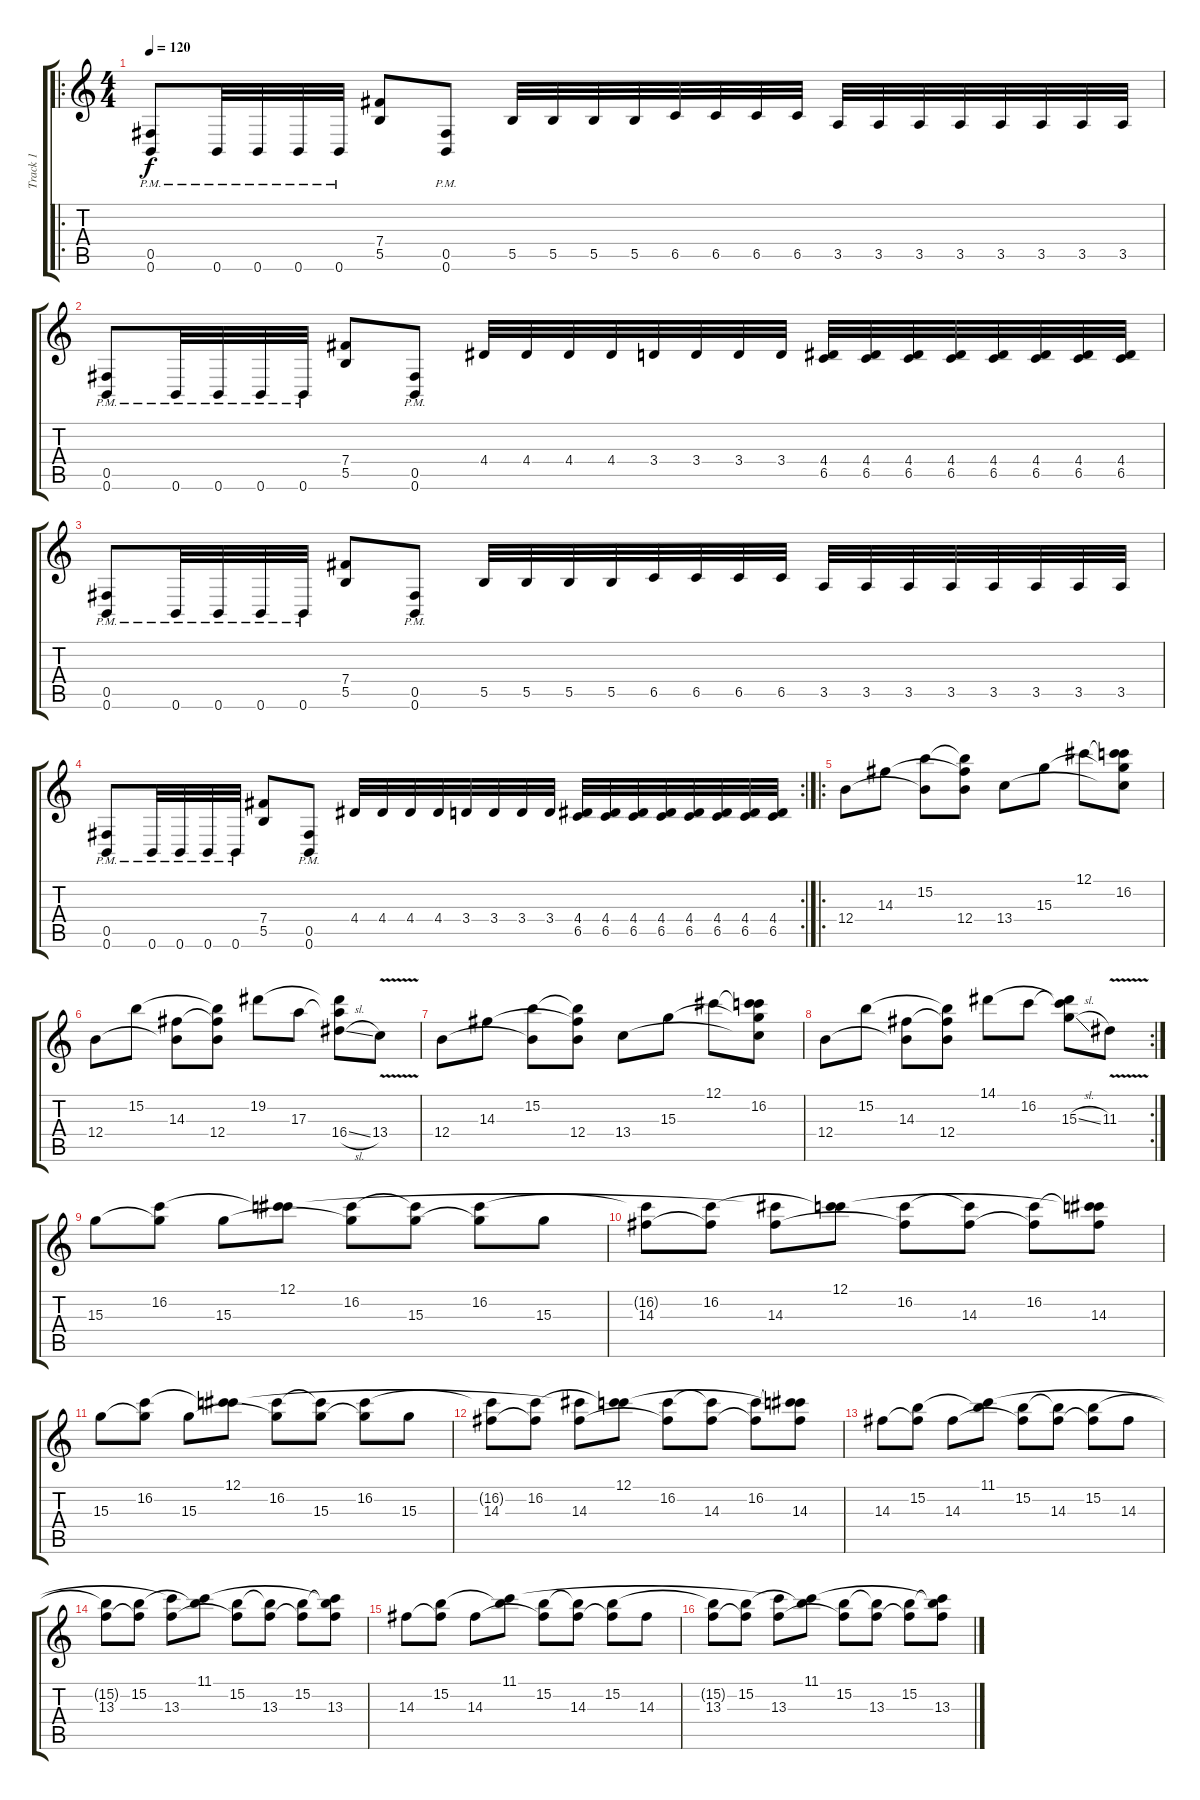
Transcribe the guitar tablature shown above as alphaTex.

\track ("Track 1" "Track 1") {instrument overdrivenguitar}
\staff {score tabs}
\tuning (Db4 Ab3 E3 B2 Gb2 B1) {hide}
\ro
\ts (4 4)
\tempo 120
\clef g2
\ks c
(0.5{pm} 0.6{pm}).8{dy f} 0.6{pm}.32 0.6{pm}.32 0.6{pm}.32 0.6{pm}.32 (7.4 5.5).8 (0.5{pm} 0.6{pm}).8 5.5.32 5.5.32 5.5.32 5.5.32 6.5.32 6.5.32 6.5.32 6.5.32 3.5.32 3.5.32 3.5.32 3.5.32 3.5.32 3.5.32 3.5.32 3.5.32 |
(0.5{pm} 0.6{pm}).8 0.6{pm}.32 0.6{pm}.32 0.6{pm}.32 0.6{pm}.32 (7.4 5.5).8 (0.5{pm} 0.6{pm}).8 4.4.32 4.4.32 4.4.32 4.4.32 3.4.32 3.4.32 3.4.32 3.4.32 (4.4 6.5).32 (4.4 6.5).32 (4.4 6.5).32 (4.4 6.5).32 (4.4 6.5).32 (4.4 6.5).32 (4.4 6.5).32 (4.4 6.5).32 |
(0.5{pm} 0.6{pm}).8 0.6{pm}.32 0.6{pm}.32 0.6{pm}.32 0.6{pm}.32 (7.4 5.5).8 (0.5{pm} 0.6{pm}).8 5.5.32 5.5.32 5.5.32 5.5.32 6.5.32 6.5.32 6.5.32 6.5.32 3.5.32 3.5.32 3.5.32 3.5.32 3.5.32 3.5.32 3.5.32 3.5.32 |
\rc 2
(0.5{pm} 0.6{pm}).8 0.6{pm}.32 0.6{pm}.32 0.6{pm}.32 0.6{pm}.32 (7.4 5.5).8 (0.5{pm} 0.6{pm}).8 4.4.32 4.4.32 4.4.32 4.4.32 3.4.32 3.4.32 3.4.32 3.4.32 (4.4 6.5).32 (4.4 6.5).32 (4.4 6.5).32 (4.4 6.5).32 (4.4 6.5).32 (4.4 6.5).32 (4.4 6.5).32 (4.4 6.5).32 |
\ro
12.4.8 14.3.8 (15.2 12.4{t}).8 (15.2{t} 14.3{t} 12.4).8 13.4.8 15.3.8 12.1.8 (12.1{t} 16.2 15.3{t} 13.4{t}).8 |
12.4.8 15.2.8 (14.3 12.4{t}).8 (15.2{t} 14.3{t} 12.4).8 19.2.8 17.3.8 (19.2{t} 17.3{t} 16.4{sl}).8 13.4{v}.8 |
12.4.8 14.3.8 (15.2 12.4{t}).8 (15.2{t} 14.3{t} 12.4).8 13.4.8 15.3.8 12.1.8 (12.1{t} 16.2 15.3{t} 13.4{t}).8 |
\rc 2
12.4.8 15.2.8 (14.3 12.4{t}).8 (15.2{t} 14.3{t} 12.4).8 14.1.8 16.2.8 (14.1{t} 16.2{t} 15.3{sl}).8 11.3{v}.8 |
15.3.8 (16.2 15.3{t}).8 15.3.8 (12.1 16.2{t}).8 (16.2 15.3{t}).8 (16.2{t} 15.3).8 (16.2 15.3{t}).8 15.3.8 |
(16.2{t} 14.3).8 (16.2 14.3{t}).8 (12.1{t} 14.3).8 (12.1 16.2{t}).8 (16.2 14.3{t}).8 (16.2{t} 14.3).8 (16.2 14.3{t}).8 (12.1{t} 16.2{t} 14.3).8 |
15.3.8 (16.2 15.3{t}).8 15.3.8 (12.1 16.2{t}).8 (16.2 15.3{t}).8 (16.2{t} 15.3).8 (16.2 15.3{t}).8 15.3.8 |
(16.2{t} 14.3).8 (16.2 14.3{t}).8 (12.1{t} 14.3).8 (12.1 16.2{t}).8 (16.2 14.3{t}).8 (16.2{t} 14.3).8 (16.2 14.3{t}).8 (12.1{t} 16.2{t} 14.3).8 |
14.3.8 (15.2 14.3{t}).8 14.3.8 (11.1 15.2{t}).8 (15.2 14.3{t}).8 (15.2{t} 14.3).8 (15.2 14.3{t}).8 14.3.8 |
(15.2{t} 13.3).8 (15.2 13.3{t}).8 (11.1{t} 13.3).8 (11.1 15.2{t}).8 (15.2 13.3{t}).8 (15.2{t} 13.3).8 (15.2 13.3{t}).8 (11.1{t} 15.2{t} 13.3).8 |
14.3.8 (15.2 14.3{t}).8 14.3.8 (11.1 15.2{t}).8 (15.2 14.3{t}).8 (15.2{t} 14.3).8 (15.2 14.3{t}).8 14.3.8 |
(15.2{t} 13.3).8 (15.2 13.3{t}).8 (11.1{t} 13.3).8 (11.1 15.2{t}).8 (15.2 13.3{t}).8 (15.2{t} 13.3).8 (15.2 13.3{t}).8 (11.1{t} 15.2{t} 13.3).8
